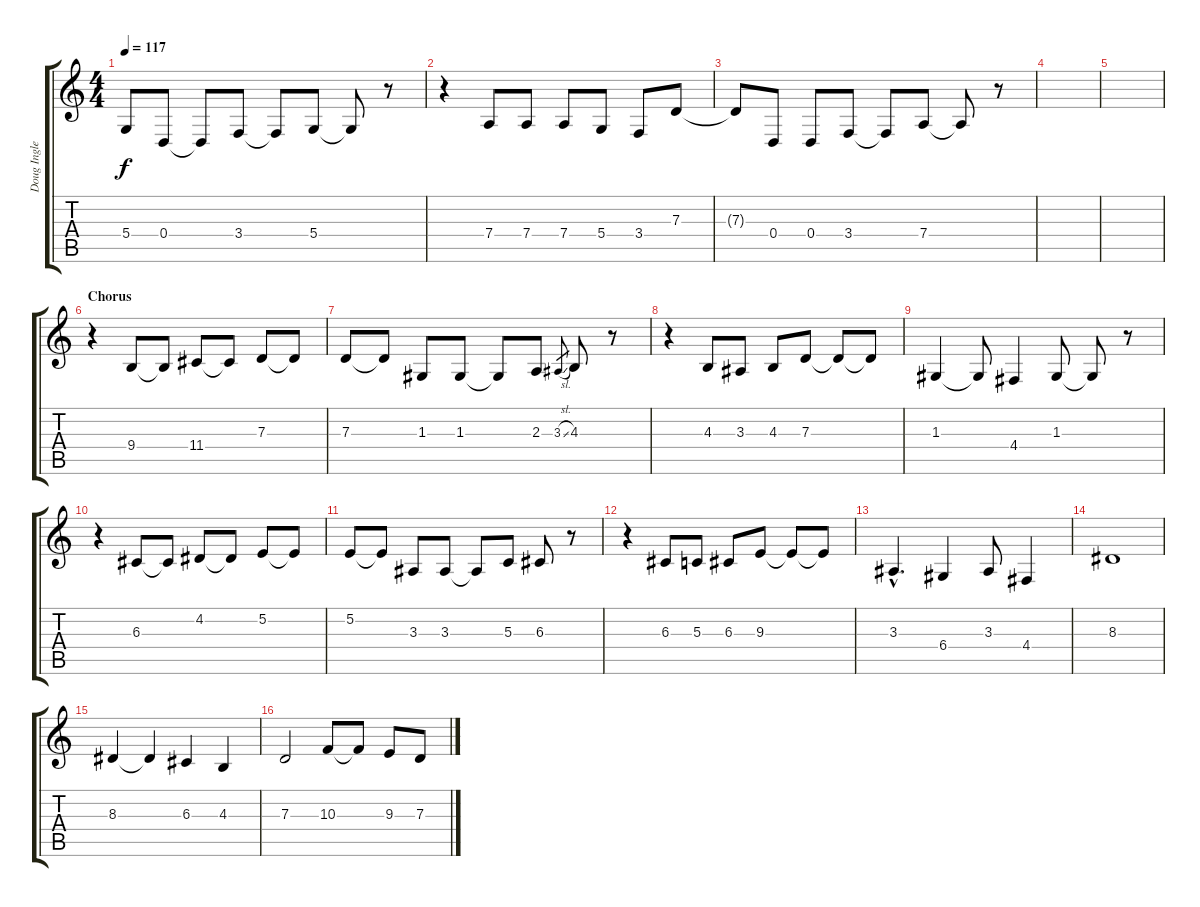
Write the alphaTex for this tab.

\track ("Doug Ingle" "Doug Ingle") {instrument trombone}
\staff {score tabs}
\tuning (E4 B3 G3 D3 A2 E2) {hide}
\ts (4 4)
\tempo 117
\clef g2
\ks c
5.4{t}.8{dy f} 0.4.8 0.4{t}.8 3.4.8 3.4{t}.8 5.4.8 5.4{t}.8 r.8 |
r.4 7.4.8 7.4.8 7.4.8 5.4.8 3.4.8 7.3.8 |
7.3{t}.8 0.4.8 0.4.8 3.4.8 3.4{t}.8 7.4.8 7.4{t}.8 r.8 |
|
|
\section ("" "Chorus")
r.4 9.4.8 9.4{t}.8 11.4.8 11.4{t}.8 7.3.8 7.3{t}.8 |
7.3.8 7.3{t}.8 1.3.8 1.3.8 1.3{t}.8 2.3.8 3.3{sl}.8{gr} 4.3.8 r.8 |
r.4 4.3.8 3.3.8 4.3.8 7.3.8 7.3{t}.8 7.3{t}.8 |
1.3.4 1.3{t}.8 4.4.4 1.3.8 1.3{t}.8 r.8 |
r.4 6.3.8 6.3{t}.8 4.2.8 4.2{t}.8 5.2.8 5.2{t}.8 |
5.2.8 5.2{t}.8 3.3.8 3.3.8 3.3{t}.8 5.3.8 6.3.8 r.8 |
r.4 6.3.8 5.3.8 6.3.8 9.3.8 9.3{t}.8 9.3{t}.8 |
3.3{hac}.4{d} 6.4.4 3.3.8 4.4.4 |
8.3.1 |
8.3.4 8.3{t}.4 6.3.4 4.3.4 |
7.3.2 10.3.8 10.3{t}.8 9.3.8 7.3.8
